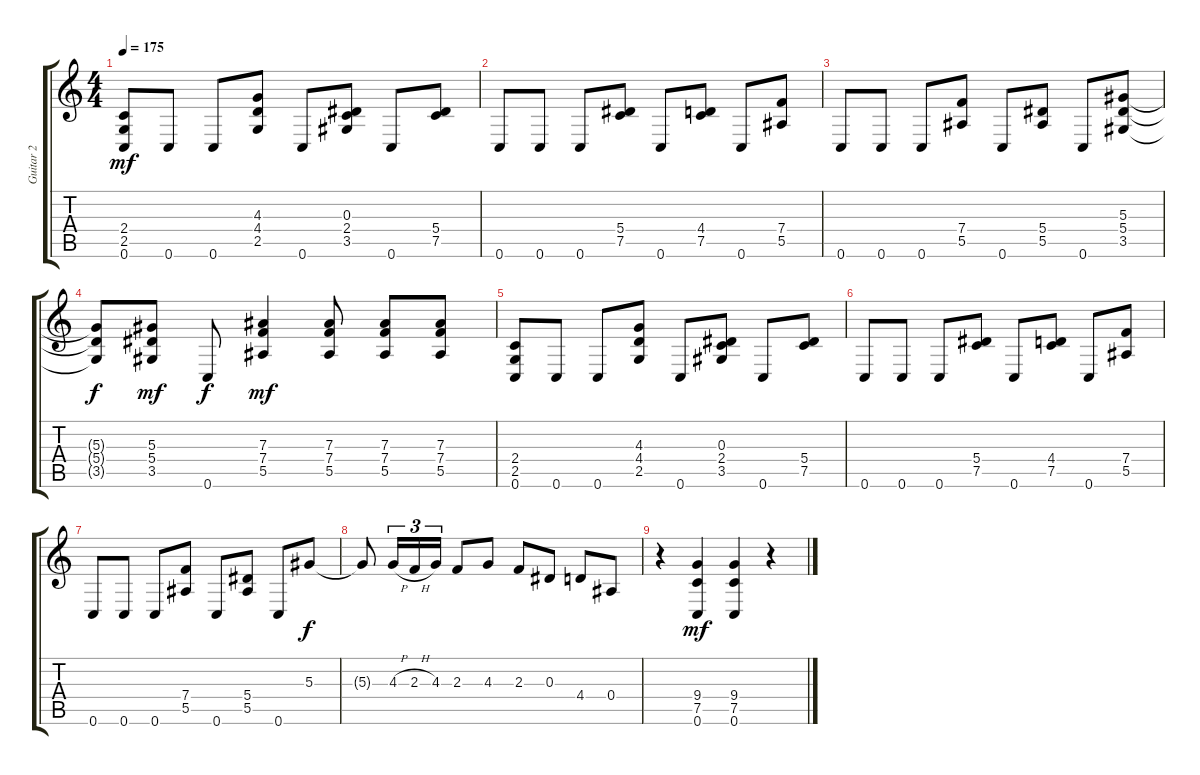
\track ("Guitar 2" "Guitar 2") {instrument distortionguitar}
\staff {score tabs}
\tuning (C4 G3 Eb3 Bb2 F2 C2) {hide}
\ts (4 4)
\tempo 175
\clef g2
\ks c
(2.4 2.5 0.6).8{dy mf} 0.6.8 0.6.8 (4.3 4.4 2.5).8 0.6.8 (0.3 2.4 3.5).8 0.6.8 (5.4 7.5).8 |
0.6.8 0.6.8 0.6.8 (5.4 7.5).8 0.6.8 (4.4 7.5).8 0.6.8 (7.4 5.5).8 |
0.6.8 0.6.8 0.6.8 (7.4 5.5).8 0.6.8 (5.4 5.5).8 0.6.8 (5.3 5.4 3.5).8 |
(5.3{t} 5.4{t} 3.5{t}).8{dy f} (5.3 5.4 3.5).8{dy mf} 0.6.8{dy f} (7.3 7.4 5.5).4{dy mf} (7.3 7.4 5.5).8 (7.3 7.4 5.5).8 (7.3 7.4 5.5).8 |
(2.4 2.5 0.6).8 0.6.8 0.6.8 (4.3 4.4 2.5).8 0.6.8 (0.3 2.4 3.5).8 0.6.8 (5.4 7.5).8 |
0.6.8 0.6.8 0.6.8 (5.4 7.5).8 0.6.8 (4.4 7.5).8 0.6.8 (7.4 5.5).8 |
0.6.8 0.6.8 0.6.8 (7.4 5.5).8 0.6.8 (5.4 5.5).8 0.6.8 5.3.8{dy f} |
5.3{t}.8 4.3{h}.16{tu (3 2)} 2.3{h}.16{tu (3 2)} 4.3.16{tu (3 2)} 2.3.8 4.3.8 2.3.8 0.3.8 4.4.8 0.4.8 |
r.4 (9.4 7.5 0.6).4{dy mf} (9.4 7.5 0.6).4 r.4
